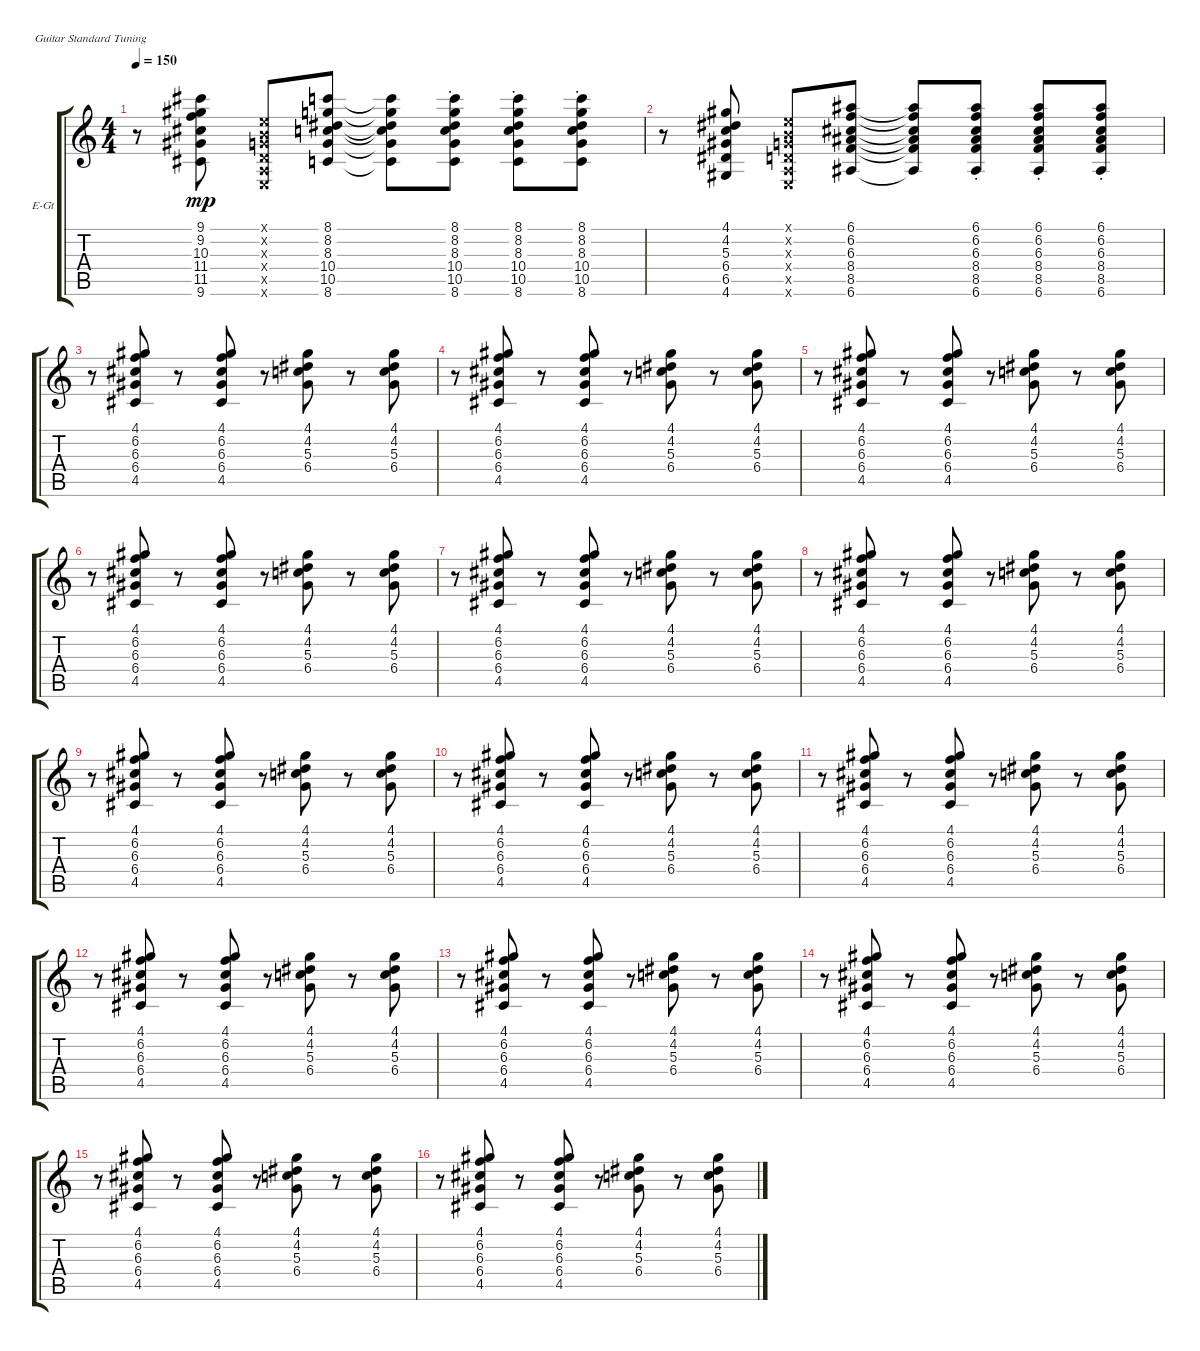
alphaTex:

\defaultSystemsLayout 4
\bracketExtendMode groupsimilarinstruments
\firstSystemTrackNameOrientation horizontal
\otherSystemsTrackNameOrientation horizontal
\track ("Electric Guitar (Drive)" "E-Gt") {instrument overdrivenguitar}
\staff {score tabs}
\tuning (E4 B3 G3 D3 A2 E2)
\ts (4 4)
\tempo 150
\clef g2
\ks c
r.8{dy mp} (9.1 9.2 10.3 11.4 11.5 9.6).8 (0.6{x} 0.5{x} 0.4{x} 0.3{x} 0.2{x} 0.1{x}).8 (8.1 8.2 8.3 10.4 10.5 8.6).8 (8.1{t} 8.2{t} 8.3{t} 10.4{t} 10.5{t} 8.6{t}).8 (8.1{st} 8.2{st} 8.3{st} 10.4{st} 10.5{st} 8.6{st}).8 (8.1{st} 8.2{st} 8.3{st} 10.4{st} 10.5{st} 8.6{st}).8 (8.1{st} 8.2{st} 8.3{st} 10.4{st} 10.5{st} 8.6{st}).8 |
r.8 (4.1 4.2 5.3 6.4 6.5 4.6).8 (0.6{x} 0.5{x} 0.4{x} 0.3{x} 0.2{x} 0.1{x}).8 (6.1 6.2 6.3 8.4 8.5 6.6).8 (6.1{t} 6.2{t} 6.3{t} 8.4{t} 8.5{t} 6.6{t}).8 (6.1{st} 6.2{st} 6.3{st} 8.4{st} 8.5{st} 6.6{st}).8 (6.1{st} 6.2{st} 6.3{st} 8.4{st} 8.5{st} 6.6{st}).8 (6.1{st} 6.2{st} 6.3{st} 8.4{st} 8.5{st} 6.6{st}).8 |
r.8 (4.5 6.4 6.3 6.2 4.1).8 r.8 (4.5 6.4 6.3 6.2 4.1).8 r.8 (6.4 5.3 4.2 4.1).8 r.8 (6.4 5.3 4.2 4.1).8 |
r.8 (4.5 6.4 6.3 6.2 4.1).8 r.8 (4.5 6.4 6.3 6.2 4.1).8 r.8 (6.4 5.3 4.2 4.1).8 r.8 (6.4 5.3 4.2 4.1).8 |
r.8 (4.5 6.4 6.3 6.2 4.1).8 r.8 (4.5 6.4 6.3 6.2 4.1).8 r.8 (6.4 5.3 4.2 4.1).8 r.8 (6.4 5.3 4.2 4.1).8 |
r.8 (4.5 6.4 6.3 6.2 4.1).8 r.8 (4.5 6.4 6.3 6.2 4.1).8 r.8 (6.4 5.3 4.2 4.1).8 r.8 (6.4 5.3 4.2 4.1).8 |
r.8 (4.5 6.4 6.3 6.2 4.1).8 r.8 (4.5 6.4 6.3 6.2 4.1).8 r.8 (6.4 5.3 4.2 4.1).8 r.8 (6.4 5.3 4.2 4.1).8 |
r.8 (4.5 6.4 6.3 6.2 4.1).8 r.8 (4.5 6.4 6.3 6.2 4.1).8 r.8 (6.4 5.3 4.2 4.1).8 r.8 (6.4 5.3 4.2 4.1).8 |
r.8 (4.5 6.4 6.3 6.2 4.1).8 r.8 (4.5 6.4 6.3 6.2 4.1).8 r.8 (6.4 5.3 4.2 4.1).8 r.8 (6.4 5.3 4.2 4.1).8 |
r.8 (4.5 6.4 6.3 6.2 4.1).8 r.8 (4.5 6.4 6.3 6.2 4.1).8 r.8 (6.4 5.3 4.2 4.1).8 r.8 (6.4 5.3 4.2 4.1).8 |
r.8 (4.5 6.4 6.3 6.2 4.1).8 r.8 (4.5 6.4 6.3 6.2 4.1).8 r.8 (6.4 5.3 4.2 4.1).8 r.8 (6.4 5.3 4.2 4.1).8 |
r.8 (4.5 6.4 6.3 6.2 4.1).8 r.8 (4.5 6.4 6.3 6.2 4.1).8 r.8 (6.4 5.3 4.2 4.1).8 r.8 (6.4 5.3 4.2 4.1).8 |
r.8 (4.5 6.4 6.3 6.2 4.1).8 r.8 (4.5 6.4 6.3 6.2 4.1).8 r.8 (6.4 5.3 4.2 4.1).8 r.8 (6.4 5.3 4.2 4.1).8 |
r.8 (4.5 6.4 6.3 6.2 4.1).8 r.8 (4.5 6.4 6.3 6.2 4.1).8 r.8 (6.4 5.3 4.2 4.1).8 r.8 (6.4 5.3 4.2 4.1).8 |
r.8 (4.5 6.4 6.3 6.2 4.1).8 r.8 (4.5 6.4 6.3 6.2 4.1).8 r.8 (6.4 5.3 4.2 4.1).8 r.8 (6.4 5.3 4.2 4.1).8 |
r.8 (4.5 6.4 6.3 6.2 4.1).8 r.8 (4.5 6.4 6.3 6.2 4.1).8 r.8 (6.4 5.3 4.2 4.1).8 r.8 (6.4 5.3 4.2 4.1).8
